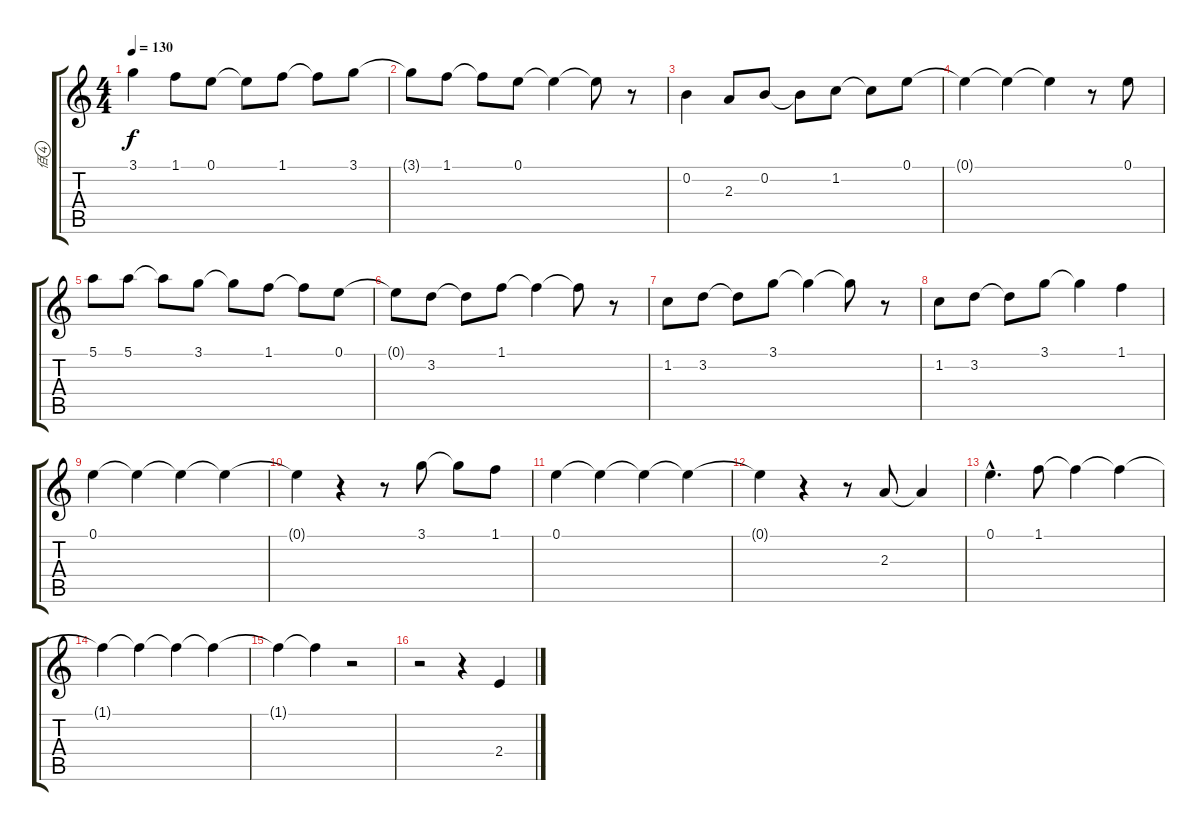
\track ("佰" "佰") {instrument panflute}
\staff {score tabs}
\tuning (E5 B4 G4 D4 A3 E3) {hide}
\ts (4 4)
\tempo 130
\clef g2
\ks c
3.1.4{dy f} 1.1.8 0.1.8 0.1{t}.8 1.1.8 1.1{t}.8 3.1.8 |
3.1{t}.8 1.1.8 1.1{t}.8 0.1.8 0.1{t}.4 0.1{t}.8 r.8 |
0.2.4 2.3.8 0.2.8 0.2{t}.8 1.2.8 1.2{t}.8 0.1.8 |
0.1{t}.4 0.1{t}.4 0.1{t}.4 r.8 0.1.8 |
5.1.8 5.1.8 5.1{t}.8 3.1.8 3.1{t}.8 1.1.8 1.1{t}.8 0.1.8 |
0.1{t}.8 3.2.8 3.2{t}.8 1.1.8 1.1{t}.4 1.1{t}.8 r.8 |
1.2.8 3.2.8 3.2{t}.8 3.1.8 3.1{t}.4 3.1{t}.8 r.8 |
1.2.8 3.2.8 3.2{t}.8 3.1.8 3.1{t}.4 1.1.4 |
0.1.4{volume 2} 0.1{t}.4 0.1{t}.4 0.1{t}.4 |
0.1{t}.4 r.4 r.8 3.1.8{volume 16} 3.1{t}.8 1.1.8 |
0.1.4{volume 3} 0.1{t}.4 0.1{t}.4 0.1{t}.4 |
0.1{t}.4 r.4 r.8 2.3.8{volume 16} 2.3{t}.4 |
0.1{hac}.4{d} 1.1.8{volume 2} 1.1{t}.4 1.1{t}.4 |
1.1{t}.4 1.1{t}.4 1.1{t}.4 1.1{t}.4 |
1.1{t}.4 1.1{t}.4 r.2 |
r.2 r.4 2.4.4{volume 16}
